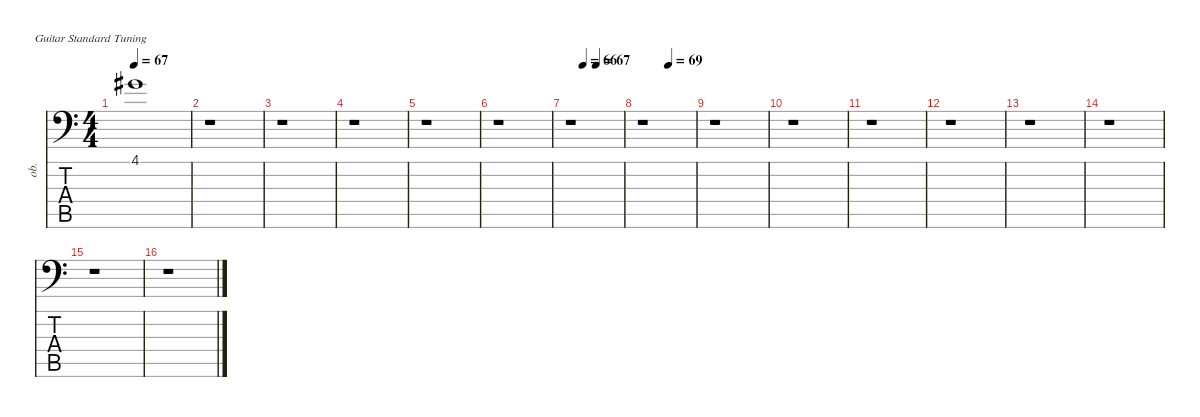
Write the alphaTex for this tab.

\defaultSystemsLayout 4
\hideDynamics
\bracketExtendMode nobrackets
\otherSystemsTrackNameOrientation horizontal
\track ("Track 8" "ob.") {instrument oboe}
\staff {score tabs}
\tuning (E4 B3 G3 D3 A2 E2)
\ts (4 4)
\tempo 67
\clef f4
\ks c
4.1{acc #}.1{dy mf beam Down} |
r.1{beam Down} |
r.1{beam Down} |
r.1{beam Down} |
r.1{beam Down} |
r.1{beam Down} |
\tempo (66 0.25)
\tempo (67 0.5)
r.1{beam Down} |
\tempo (69 0.5)
r.1{beam Down} |
r.1{beam Down} |
r.1{beam Down} |
r.1{beam Down} |
r.1{beam Down} |
r.1{beam Down} |
r.1{beam Down} |
r.1{beam Down} |
r.1{beam Down}
